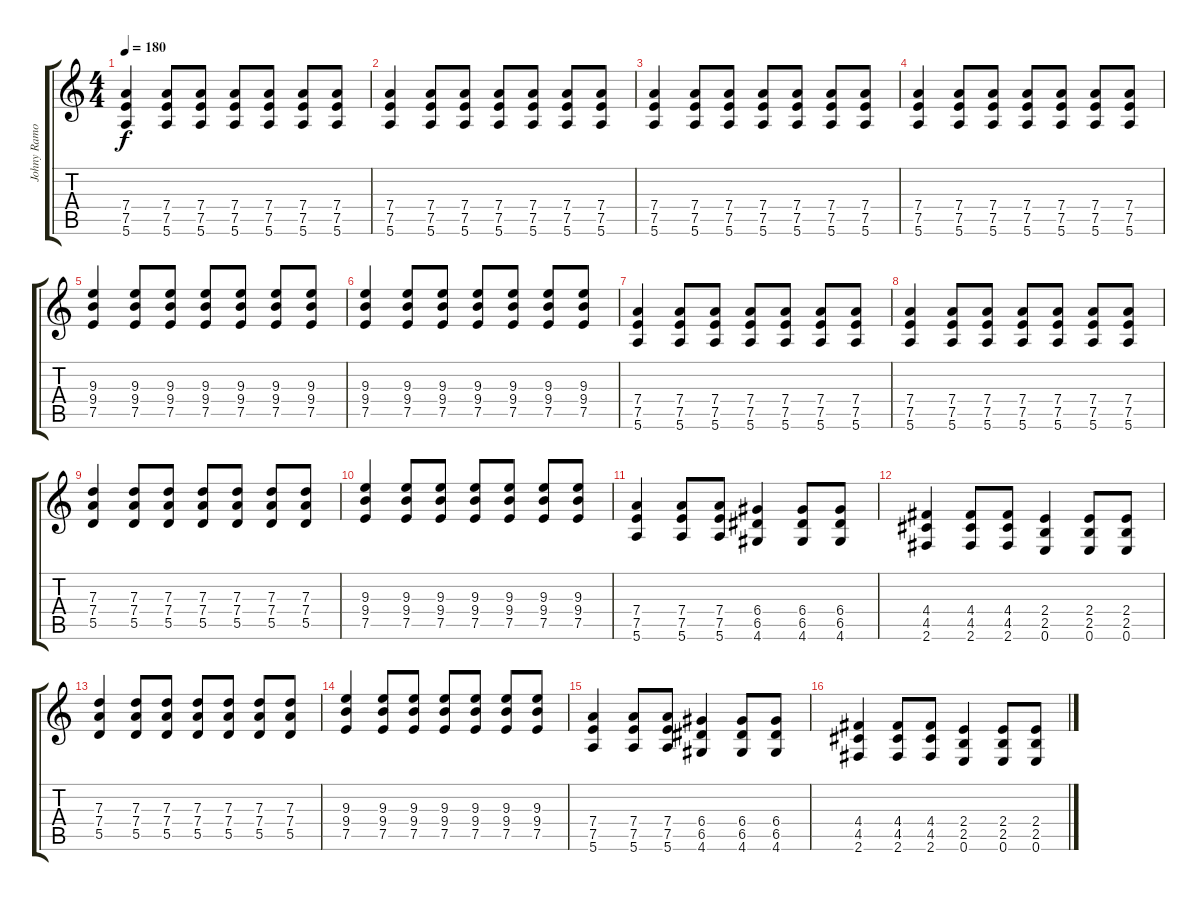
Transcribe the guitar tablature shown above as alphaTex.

\track ("Johny Ramone" "Johny Ramo") {instrument distortionguitar}
\staff {score tabs}
\tuning (E4 B3 G3 D3 A2 E2) {hide}
\ts (4 4)
\tempo 180
\clef g2
\ks c
(7.4 7.5 5.6).4{dy f} (7.4 7.5 5.6).8 (7.4 7.5 5.6).8 (7.4 7.5 5.6).8 (7.4 7.5 5.6).8 (7.4 7.5 5.6).8 (7.4 7.5 5.6).8 |
(7.4 7.5 5.6).4 (7.4 7.5 5.6).8 (7.4 7.5 5.6).8 (7.4 7.5 5.6).8 (7.4 7.5 5.6).8 (7.4 7.5 5.6).8 (7.4 7.5 5.6).8 |
(7.4 7.5 5.6).4 (7.4 7.5 5.6).8 (7.4 7.5 5.6).8 (7.4 7.5 5.6).8 (7.4 7.5 5.6).8 (7.4 7.5 5.6).8 (7.4 7.5 5.6).8 |
(7.4 7.5 5.6).4 (7.4 7.5 5.6).8 (7.4 7.5 5.6).8 (7.4 7.5 5.6).8 (7.4 7.5 5.6).8 (7.4 7.5 5.6).8 (7.4 7.5 5.6).8 |
(9.3 9.4 7.5).4 (9.3 9.4 7.5).8 (9.3 9.4 7.5).8 (9.3 9.4 7.5).8 (9.3 9.4 7.5).8 (9.3 9.4 7.5).8 (9.3 9.4 7.5).8 |
(9.3 9.4 7.5).4 (9.3 9.4 7.5).8 (9.3 9.4 7.5).8 (9.3 9.4 7.5).8 (9.3 9.4 7.5).8 (9.3 9.4 7.5).8 (9.3 9.4 7.5).8 |
(7.4 7.5 5.6).4 (7.4 7.5 5.6).8 (7.4 7.5 5.6).8 (7.4 7.5 5.6).8 (7.4 7.5 5.6).8 (7.4 7.5 5.6).8 (7.4 7.5 5.6).8 |
(7.4 7.5 5.6).4 (7.4 7.5 5.6).8 (7.4 7.5 5.6).8 (7.4 7.5 5.6).8 (7.4 7.5 5.6).8 (7.4 7.5 5.6).8 (7.4 7.5 5.6).8 |
(7.3 7.4 5.5).4 (7.3 7.4 5.5).8 (7.3 7.4 5.5).8 (7.3 7.4 5.5).8 (7.3 7.4 5.5).8 (7.3 7.4 5.5).8 (7.3 7.4 5.5).8 |
(9.3 9.4 7.5).4 (9.3 9.4 7.5).8 (9.3 9.4 7.5).8 (9.3 9.4 7.5).8 (9.3 9.4 7.5).8 (9.3 9.4 7.5).8 (9.3 9.4 7.5).8 |
(7.4 7.5 5.6).4 (7.4 7.5 5.6).8 (7.4 7.5 5.6).8 (6.4 6.5 4.6).4 (6.4 6.5 4.6).8 (6.4 6.5 4.6).8 |
(4.4 4.5 2.6).4 (4.4 4.5 2.6).8 (4.4 4.5 2.6).8 (2.4 2.5 0.6).4 (2.4 2.5 0.6).8 (2.4 2.5 0.6).8 |
(7.3 7.4 5.5).4 (7.3 7.4 5.5).8 (7.3 7.4 5.5).8 (7.3 7.4 5.5).8 (7.3 7.4 5.5).8 (7.3 7.4 5.5).8 (7.3 7.4 5.5).8 |
(9.3 9.4 7.5).4 (9.3 9.4 7.5).8 (9.3 9.4 7.5).8 (9.3 9.4 7.5).8 (9.3 9.4 7.5).8 (9.3 9.4 7.5).8 (9.3 9.4 7.5).8 |
(7.4 7.5 5.6).4 (7.4 7.5 5.6).8 (7.4 7.5 5.6).8 (6.4 6.5 4.6).4 (6.4 6.5 4.6).8 (6.4 6.5 4.6).8 |
(4.4 4.5 2.6).4 (4.4 4.5 2.6).8 (4.4 4.5 2.6).8 (2.4 2.5 0.6).4 (2.4 2.5 0.6).8 (2.4 2.5 0.6).8
